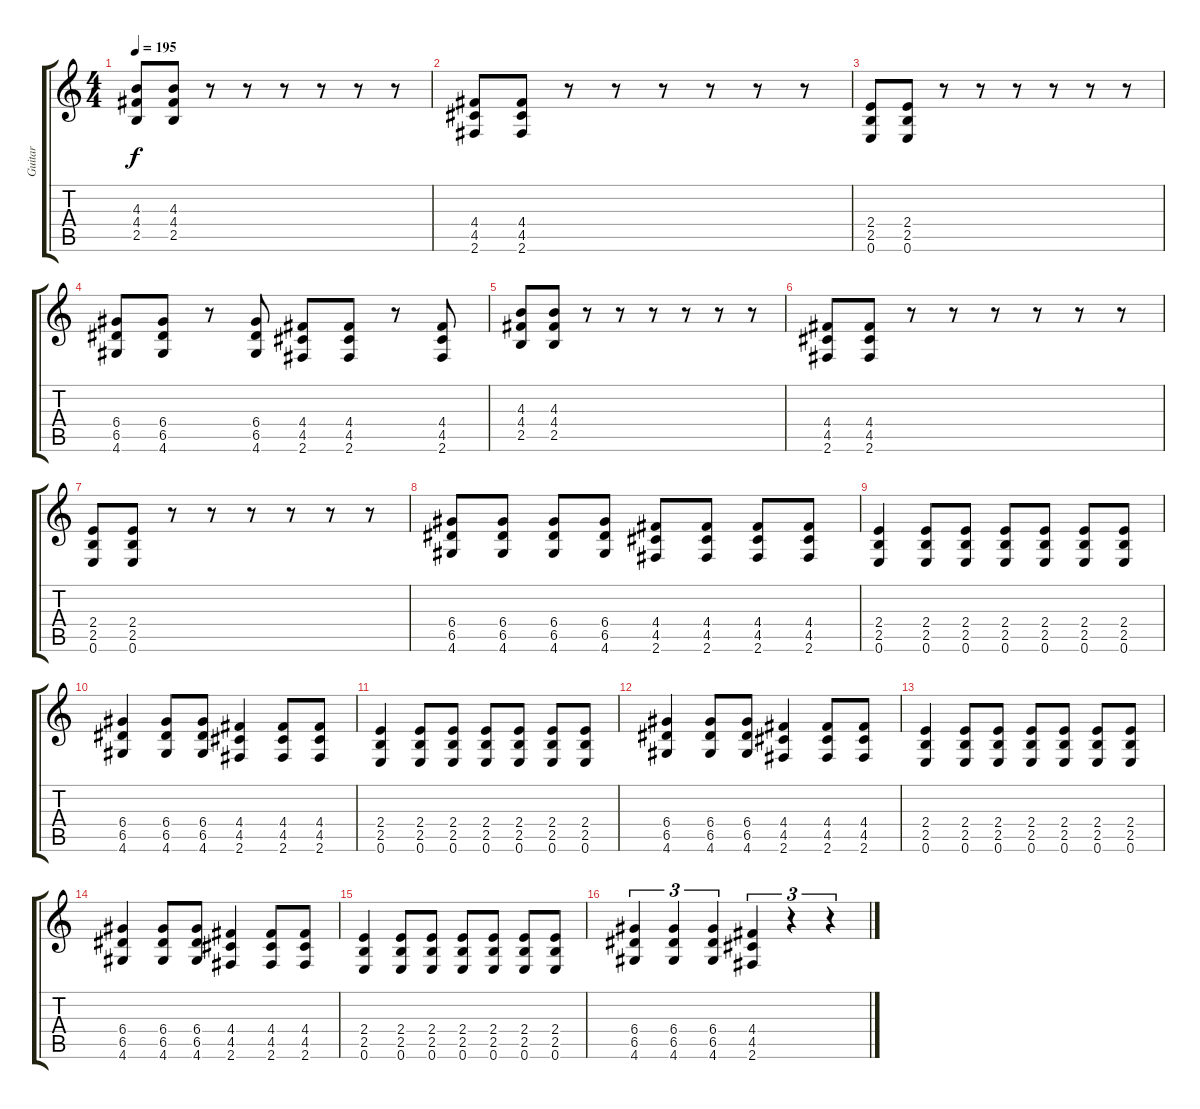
\track ("Guitar" "Guitar") {instrument distortionguitar}
\staff {score tabs}
\tuning (E4 B3 G3 D3 A2 E2) {hide}
\ts (4 4)
\tempo 195
\clef g2
\ks c
(4.3 4.4 2.5).8{dy f} (4.3 4.4 2.5).8 r.8 r.8 r.8 r.8 r.8 r.8 |
(4.4 4.5 2.6).8 (4.4 4.5 2.6).8 r.8 r.8 r.8 r.8 r.8 r.8 |
(2.4 2.5 0.6).8 (2.4 2.5 0.6).8 r.8 r.8 r.8 r.8 r.8 r.8 |
(6.4 6.5 4.6).8 (6.4 6.5 4.6).8 r.8 (6.4 6.5 4.6).8 (4.4 4.5 2.6).8 (4.4 4.5 2.6).8 r.8 (4.4 4.5 2.6).8 |
(4.3 4.4 2.5).8 (4.3 4.4 2.5).8 r.8 r.8 r.8 r.8 r.8 r.8 |
(4.4 4.5 2.6).8 (4.4 4.5 2.6).8 r.8 r.8 r.8 r.8 r.8 r.8 |
(2.4 2.5 0.6).8 (2.4 2.5 0.6).8 r.8 r.8 r.8 r.8 r.8 r.8 |
(6.4 6.5 4.6).8 (6.4 6.5 4.6).8 (6.4 6.5 4.6).8 (6.4 6.5 4.6).8 (4.4 4.5 2.6).8 (4.4 4.5 2.6).8 (4.4 4.5 2.6).8 (4.4 4.5 2.6).8 |
(2.4 2.5 0.6).4 (2.4 2.5 0.6).8 (2.4 2.5 0.6).8 (2.4 2.5 0.6).8 (2.4 2.5 0.6).8 (2.4 2.5 0.6).8 (2.4 2.5 0.6).8 |
(6.4 6.5 4.6).4 (6.4 6.5 4.6).8 (6.4 6.5 4.6).8 (4.4 4.5 2.6).4 (4.4 4.5 2.6).8 (4.4 4.5 2.6).8 |
(2.4 2.5 0.6).4 (2.4 2.5 0.6).8 (2.4 2.5 0.6).8 (2.4 2.5 0.6).8 (2.4 2.5 0.6).8 (2.4 2.5 0.6).8 (2.4 2.5 0.6).8 |
(6.4 6.5 4.6).4 (6.4 6.5 4.6).8 (6.4 6.5 4.6).8 (4.4 4.5 2.6).4 (4.4 4.5 2.6).8 (4.4 4.5 2.6).8 |
(2.4 2.5 0.6).4 (2.4 2.5 0.6).8 (2.4 2.5 0.6).8 (2.4 2.5 0.6).8 (2.4 2.5 0.6).8 (2.4 2.5 0.6).8 (2.4 2.5 0.6).8 |
(6.4 6.5 4.6).4 (6.4 6.5 4.6).8 (6.4 6.5 4.6).8 (4.4 4.5 2.6).4 (4.4 4.5 2.6).8 (4.4 4.5 2.6).8 |
(2.4 2.5 0.6).4 (2.4 2.5 0.6).8 (2.4 2.5 0.6).8 (2.4 2.5 0.6).8 (2.4 2.5 0.6).8 (2.4 2.5 0.6).8 (2.4 2.5 0.6).8 |
(6.4 6.5 4.6).4{tu (3 2)} (6.4 6.5 4.6).4{tu (3 2)} (6.4 6.5 4.6).4{tu (3 2)} (4.4 4.5 2.6).4{tu (3 2)} r.4{tu (3 2)} r.4{tu (3 2)}
